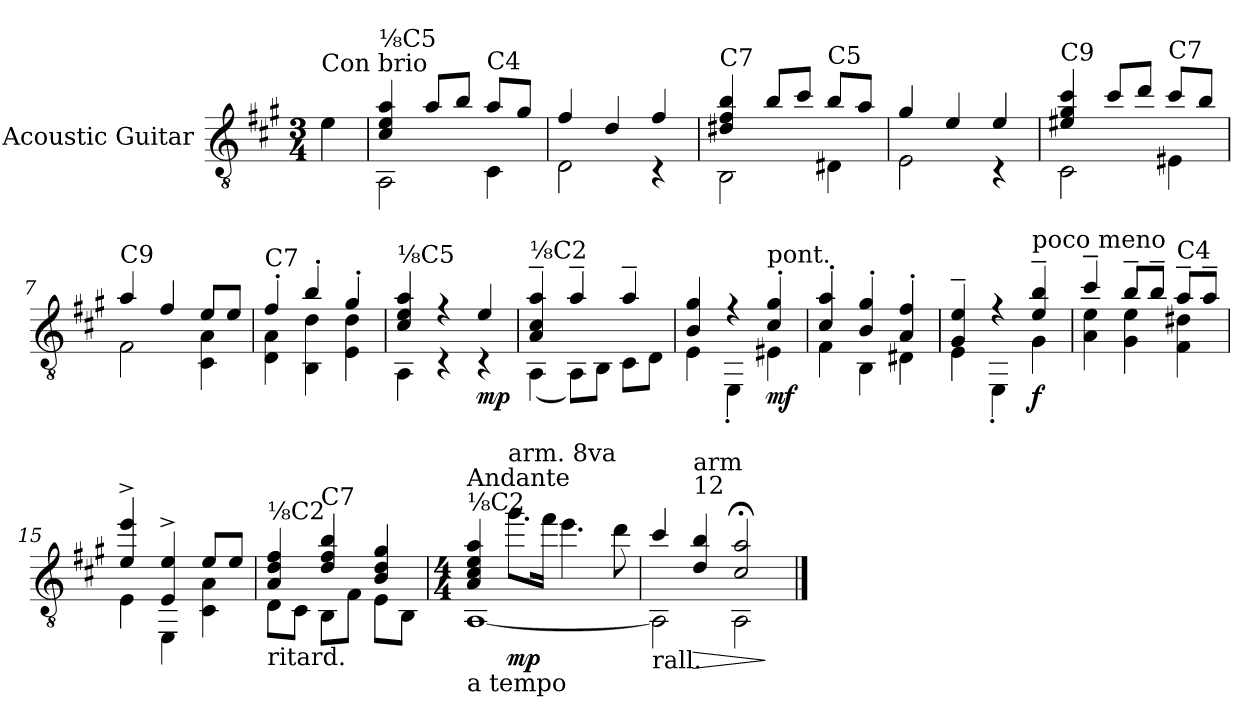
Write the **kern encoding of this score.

**kern	**dynam
*part1	*part1
*staff1	*staff1
*I"Acoustic Guitar	*
*I'Ac Gtr	*
*clefGv2	*
*k[f#c#g#]	*
*A:	*
*M3/4	*
=1	=1
!LO:TX:a:t=Con brio	!
4e\	.
=2	=2
*^	*
!LO:TX:a:t=⅛C5	!	!
4c#/ 4e/ 4a/	2AA\	.
8a/L	.	.
8b/J	.	.
!LO:TX:a:t=C4	!	!
8a/L	4C#\	.
8g#/J	.	.
=3	=3	=3
4f#/	2D\	.
4d/	.	.
4f#/	4rC	.
=4	=4	=4
!LO:TX:a:t=C7	!	!
4d#X/ 4f#/ 4b/	2BB\	.
8b/L	.	.
8cc#/J	.	.
!LO:TX:a:t=C5	!	!
8b/L	4D#X\	.
8a/J	.	.
=5	=5	=5
4g#/	2E\	.
4e/	.	.
4e/	4rC	.
!!LO:LB:g=z	!!
=6	=6	=6
!LO:TX:a:t=C9	!	!
4e#X/ 4g#/ 4cc#/	2C#\	.
8cc#/L	.	.
8dd/J	.	.
!LO:TX:a:t=C7	!	!
8cc#/L	4E#X\	.
8b/J	.	.
=7	=7	=7
!LO:TX:a:t=C9	!	!
4a/	2F#\	.
4f#/	.	.
8e/L	4C#\ 4A\	.
8e/J	.	.
=8	=8	=8
!LO:TX:a:t=C7	!	!
4f#'/	4D\ 4A\	.
4b'/	4BB\ 4d\	.
4g#'/	4E\ 4d\	.
=9	=9	=9
!LO:TX:a:t=⅛C5	!	!
4c#/ 4e/ 4a/	4AA\	.
4rf	4rC	.
!	!	!LO:DY:b
4e/	4rC	mp
=10	=10	=10
!LO:TX:a:t=⅛C2	!	!
4A/~ 4c#/~ 4a/~	(4AA\	.
4a~/	8AA\L)	.
.	8BB\J	.
4a~/	8C#\L	.
.	8D\J	.
!!LO:LB:g=z	!!
=11	=11	=11
4B/ 4g#/	4E\	.
4rf	4EE'\	.
!LO:TX:a:t=pont.	!	!
!	!	!LO:DY:b
4c#/' 4g#/'	4E#X\	mf
=12	=12	=12
4c#/' 4a/'	4F#\	.
4B/' 4g#/'	4BB\	.
4A/' 4f#/'	4D#X\	.
=13	=13	=13
4G#/~ 4e/~	4E\	.
4rf	4EE'\	.
!LO:TX:a:t=poco meno	!	!
!	!	!LO:DY:b
4e/~ 4b/~	4G#\	f
=14	=14	=14
4cc#~/	4A\ 4e\	.
8b~/L	4G#\ 4e\	.
8b~/J	.	.
!LO:TX:a:t=C4	!	!
8a~/L	4F#\ 4d#X\	.
8a~/J	.	.
=15	=15	=15
4e/^ 4ee/^	4E\	.
4E/^ 4e/^	4EE\	.
8e/L	4C#\ 4A\	.
8e/J	.	.
!!LO:LB:g=z	!!
=16	=16	=16
!LO:TX:a:t=⅛C2	!	!
!LO:TX:b:t=ritard.	!	!
4A/ 4d/ 4f#/	8D\L	.
.	8C#\J	.
!LO:TX:a:t=C7	!	!
4d/ 4f#/ 4b/	8BB\L	.
.	8F#\J	.
4B/ 4d/ 4g#/	8E\L	.
.	8BB\J	.
=17	=17	=17
*M4/4	*	*
!LO:TX:a:t=⅛C2	!	!
!LO:TX:a:t=Andante	!	!
!LO:TX:b:t=a tempo	!	!
4A/ 4c#/ 4e/ 4a/	[1AA	.
!LO:TX:a:t=arm. 8va	!	!
!	!	!LO:DY:b
8.gg#\L	.	mp
16ff#\Jk	.	.
4.ee\	.	.
8dd\	.	.
=18	=18	=18
!LO:TX:b:t=rall.	!	!
4cc#/	2AA\]	.
!LO:TX:a:t=arm \n12	!	!
!	!	!LO:HP:b
4d/ 4b/	.	>
2c#/;< 2a/;<	2AA\	.
*v	*v	*
.	]
==	==
*-	*-
